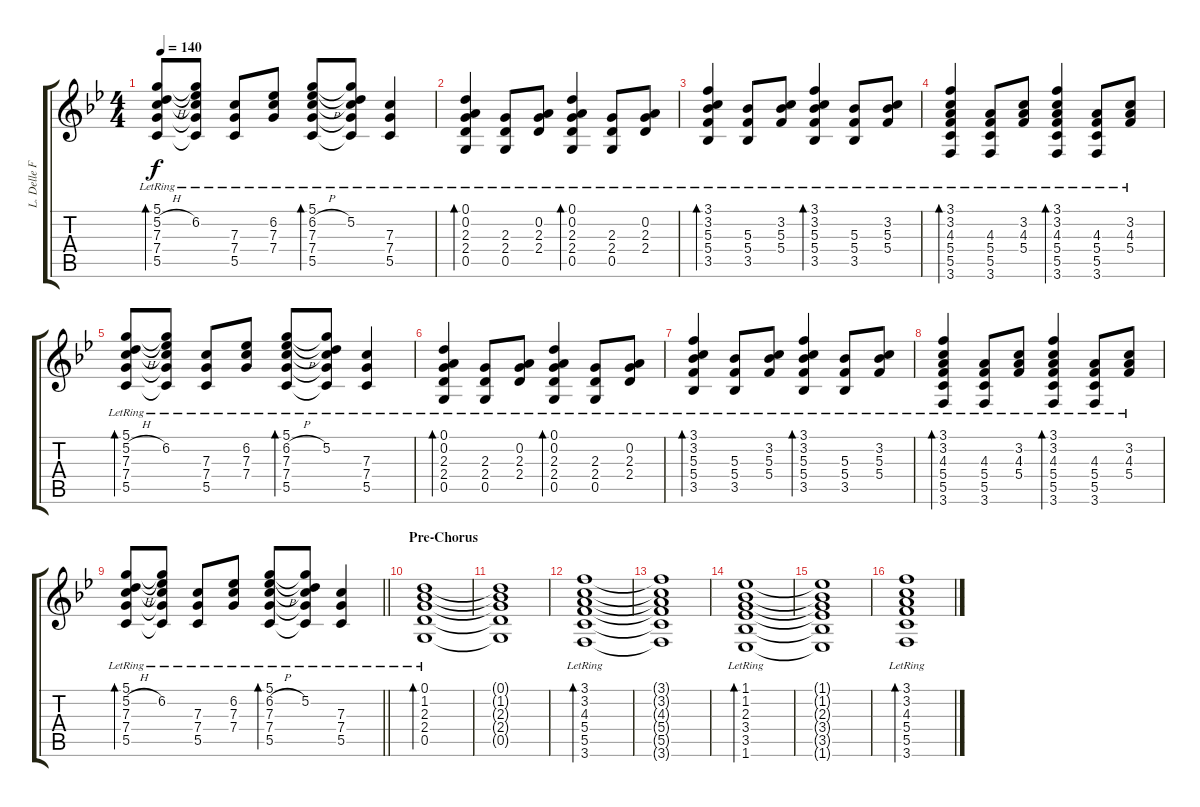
\track ("L. Delle Fave (Clean Guitar L)" "L. Delle F") {instrument electricguitarclean}
\staff {score tabs}
\tuning (D4 A3 F3 C3 G2 D2) {hide}
\ts (4 4)
\tempo 140
\clef g2
\ks gminor
(5.1{lr} 5.2{h lr} 7.3{lr} 7.4{lr} 5.5{lr}).8{bd 60 dy f} (5.1{t} 6.2{lr} 7.3{t} 7.4{t} 5.5{t}).8 (7.3{lr} 7.4{lr} 5.5{lr}).8 (6.2{lr} 7.3{lr} 7.4{lr}).8 (5.1{lr} 6.2{h lr} 7.3{lr} 7.4{lr} 5.5{lr}).8{bd 60} (5.1{t} 5.2{lr} 7.3{t} 7.4{t} 5.5{t}).8 (7.3{lr} 7.4{lr} 5.5{lr}).4 |
(0.1{lr} 0.2{lr} 2.3{lr} 2.4{lr} 0.5{lr}).4{bd 60} (2.3{lr} 2.4{lr} 0.5{lr}).8 (0.2{lr} 2.3{lr} 2.4{lr}).8 (0.1{lr} 0.2{lr} 2.3{lr} 2.4{lr} 0.5{lr}).4{bd 60} (2.3{lr} 2.4{lr} 0.5{lr}).8 (0.2{lr} 2.3{lr} 2.4{lr}).8 |
(3.1{lr} 3.2{lr} 5.3{lr} 5.4{lr} 3.5{lr}).4{bd 60} (5.3{lr} 5.4{lr} 3.5{lr}).8 (3.2{lr} 5.3{lr} 5.4{lr}).8 (3.1{lr} 3.2{lr} 5.3{lr} 5.4{lr} 3.5{lr}).4{bd 60} (5.3{lr} 5.4{lr} 3.5{lr}).8 (3.2{lr} 5.3{lr} 5.4{lr}).8 |
(3.1{lr} 3.2{lr} 4.3{lr} 5.4{lr} 5.5{lr} 3.6{lr}).4{bd 60} (4.3{lr} 5.4{lr} 5.5{lr} 3.6{lr}).8 (3.2{lr} 4.3{lr} 5.4{lr}).8 (3.1{lr} 3.2{lr} 4.3{lr} 5.4{lr} 5.5{lr} 3.6{lr}).4{bd 60} (4.3{lr} 5.4{lr} 5.5{lr} 3.6{lr}).8 (3.2{lr} 4.3{lr} 5.4{lr}).8 |
(5.1{lr} 5.2{h lr} 7.3{lr} 7.4{lr} 5.5{lr}).8{bd 60} (5.1{t} 6.2{lr} 7.3{t} 7.4{t} 5.5{t}).8 (7.3{lr} 7.4{lr} 5.5{lr}).8 (6.2{lr} 7.3{lr} 7.4{lr}).8 (5.1{lr} 6.2{h lr} 7.3{lr} 7.4{lr} 5.5{lr}).8{bd 60} (5.1{t} 5.2{lr} 7.3{t} 7.4{t} 5.5{t}).8 (7.3{lr} 7.4{lr} 5.5{lr}).4 |
(0.1{lr} 0.2{lr} 2.3{lr} 2.4{lr} 0.5{lr}).4{bd 60} (2.3{lr} 2.4{lr} 0.5{lr}).8 (0.2{lr} 2.3{lr} 2.4{lr}).8 (0.1{lr} 0.2{lr} 2.3{lr} 2.4{lr} 0.5{lr}).4{bd 60} (2.3{lr} 2.4{lr} 0.5{lr}).8 (0.2{lr} 2.3{lr} 2.4{lr}).8 |
(3.1{lr} 3.2{lr} 5.3{lr} 5.4{lr} 3.5{lr}).4{bd 60} (5.3{lr} 5.4{lr} 3.5{lr}).8 (3.2{lr} 5.3{lr} 5.4{lr}).8 (3.1{lr} 3.2{lr} 5.3{lr} 5.4{lr} 3.5{lr}).4{bd 60} (5.3{lr} 5.4{lr} 3.5{lr}).8 (3.2{lr} 5.3{lr} 5.4{lr}).8 |
(3.1{lr} 3.2{lr} 4.3{lr} 5.4{lr} 5.5{lr} 3.6{lr}).4{bd 60} (4.3{lr} 5.4{lr} 5.5{lr} 3.6{lr}).8 (3.2{lr} 4.3{lr} 5.4{lr}).8 (3.1{lr} 3.2{lr} 4.3{lr} 5.4{lr} 5.5{lr} 3.6{lr}).4{bd 60} (4.3{lr} 5.4{lr} 5.5{lr} 3.6{lr}).8 (3.2{lr} 4.3{lr} 5.4{lr}).8 |
\barLineRight lightlight
(5.1{lr} 5.2{h lr} 7.3{lr} 7.4{lr} 5.5{lr}).8{bd 60} (5.1{t} 6.2{lr} 7.3{t} 7.4{t} 5.5{t}).8 (7.3{lr} 7.4{lr} 5.5{lr}).8 (6.2{lr} 7.3{lr} 7.4{lr}).8 (5.1{lr} 6.2{h lr} 7.3{lr} 7.4{lr} 5.5{lr}).8{bd 60} (5.1{t} 5.2{lr} 7.3{t} 7.4{t} 5.5{t}).8 (7.3{lr} 7.4{lr} 5.5{lr}).4 |
\section ("" "Pre-Chorus")
(0.1{lr} 1.2{lr} 2.3{lr} 2.4{lr} 0.5{lr}).1{bd 480} |
(0.1{t} 1.2{t} 2.3{t} 2.4{t} 0.5{t}).1 |
(3.1{lr} 3.2{lr} 4.3{lr} 5.4{lr} 5.5{lr} 3.6{lr}).1{bd 480} |
(3.1{t} 3.2{t} 4.3{t} 5.4{t} 5.5{t} 3.6{t}).1 |
(1.1{lr} 1.2{lr} 2.3{lr} 3.4{lr} 3.5{lr} 1.6{lr}).1{bd 480} |
(1.1{t} 1.2{t} 2.3{t} 3.4{t} 3.5{t} 1.6{t}).1 |
(3.1{lr} 3.2{lr} 4.3{lr} 5.4{lr} 5.5{lr} 3.6{lr}).1{bd 480}
